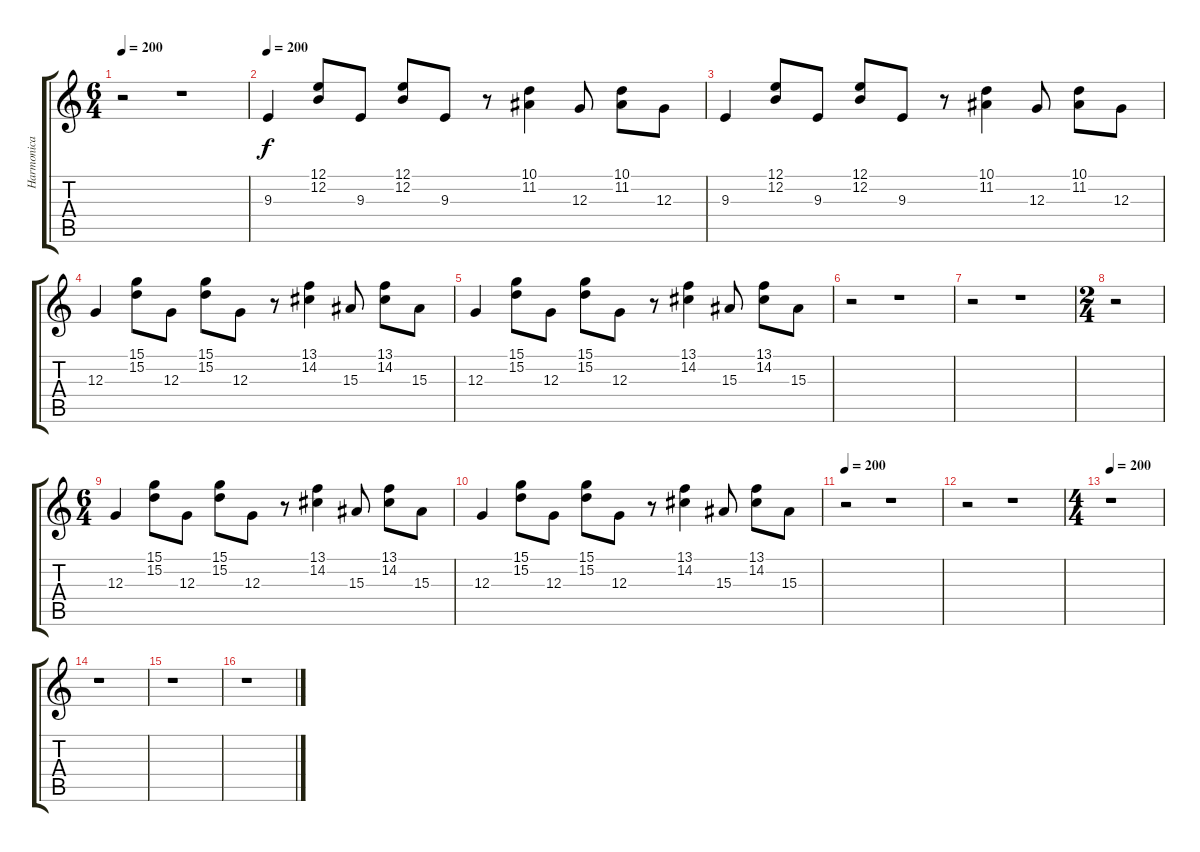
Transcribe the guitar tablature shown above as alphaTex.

\track ("Harmonica" "Harmonica") {instrument harmonica}
\staff {score tabs}
\tuning (E4 B3 G3 D3 A2 D2) {hide}
\ts (6 4)
\tempo 200
\clef g2
\ks c
r.2{dy f} r.1 |
\tempo 200
9.3.4 (12.1 12.2).8 9.3.8 (12.1 12.2).8 9.3.8 r.8 (10.1 11.2).4 12.3.8 (10.1 11.2).8 12.3.8 |
9.3.4 (12.1 12.2).8 9.3.8 (12.1 12.2).8 9.3.8 r.8 (10.1 11.2).4 12.3.8 (10.1 11.2).8 12.3.8 |
12.3.4 (15.1 15.2).8 12.3.8 (15.1 15.2).8 12.3.8 r.8 (13.1 14.2).4 15.3.8 (13.1 14.2).8 15.3.8 |
12.3.4 (15.1 15.2).8 12.3.8 (15.1 15.2).8 12.3.8 r.8 (13.1 14.2).4 15.3.8 (13.1 14.2).8 15.3.8 |
r.2 r.1 |
r.2 r.1 |
\ts (2 4)
r.2 |
\ts (6 4)
12.3.4 (15.1 15.2).8 12.3.8 (15.1 15.2).8 12.3.8 r.8 (13.1 14.2).4 15.3.8 (13.1 14.2).8 15.3.8 |
12.3.4 (15.1 15.2).8 12.3.8 (15.1 15.2).8 12.3.8 r.8 (13.1 14.2).4 15.3.8 (13.1 14.2).8 15.3.8 |
\tempo 200
r.2 r.1 |
r.2 r.1 |
\ts (4 4)
\tempo 200
r.1 |
r.1 |
r.1 |
r.1
